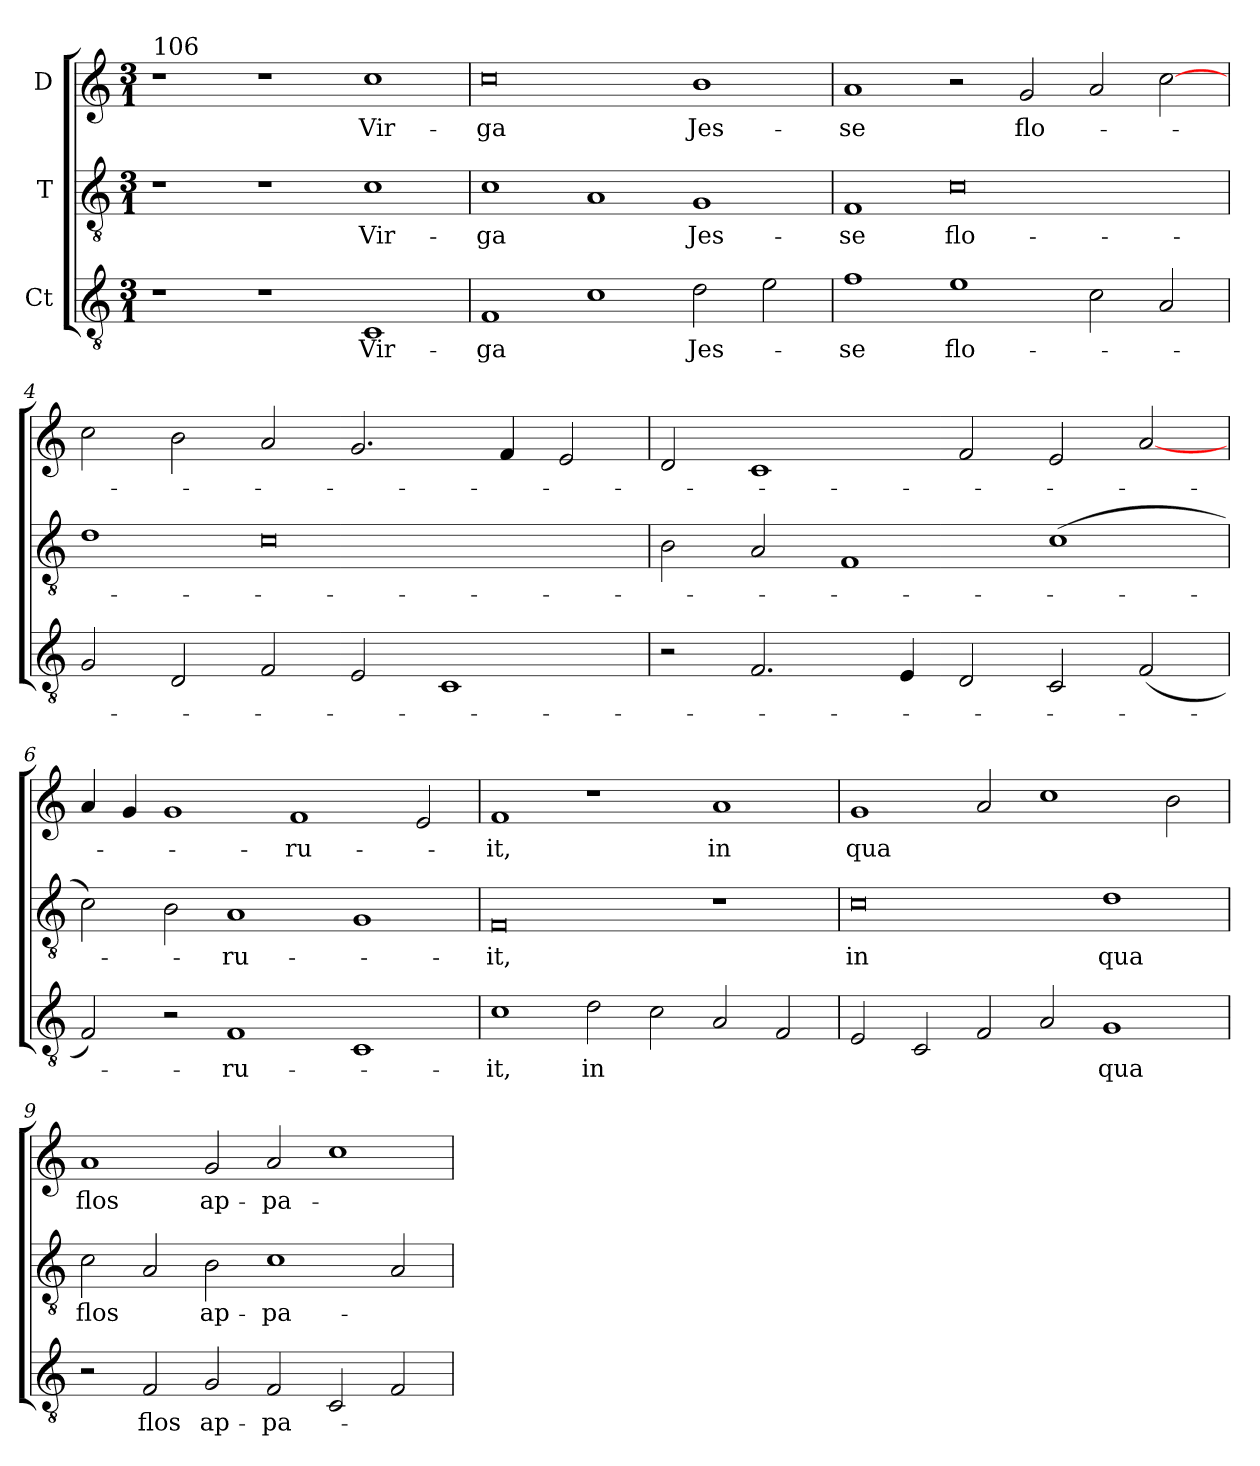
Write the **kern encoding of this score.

**kern	**text	**kern	**text	**kern	**text
*part3	*part3	*part2	*part2	*part1	*part1
*staff3	*staff3	*staff2	*staff2	*staff1	*staff1
*I"Ct	*	*I"T	*	*I"D	*
!!LO:PB:g=z
*clefGv2	*	*clefGv2	*	*clefG2	*
*ITrd7c12	*	*ITrd7c12	*	*	*
*k[]	*	*k[]	*	*k[]	*
*C:	*	*C:	*	*C:	*
*M3/1	*	*M3/1	*	*M3/1	*
=1	=1	=1	=1	=1	=1
!	!	!	!	!LO:TX:a:t=106	!
1r	.	1r	.	1r	.
1r	.	1r	.	1r	.
!	!LO:LY:b:color=#000000	!	!	!	!
!	!	!	!LO:LY:b:color=#000000	!	!
!	!	!	!	!	!LO:LY:b:color=#000000
1CCi/	Vir-	1Ci\	Vir-	1cci\	Vir-
=2	=2	=2	=2	=2	=2
!	!LO:LY:b:color=#000000	!	!	!	!
!	!	!	!LO:LY:b:color=#000000	!	!
!	!	!	!	!	!LO:LY:b:color=#000000
1FFi/	-ga	1Ci\	-ga	0cci\	-ga
1Ci\	.	1AAi/	.	.	.
!	!LO:LY:b:color=#000000	!	!	!	!
!	!	!	!LO:LY:b:color=#000000	!	!
!	!	!	!	!	!LO:LY:b:color=#000000
2Di\	Jes-	1GGi/	Jes-	1bi/	Jes-
2Ei\	.	.	.	.	.
=3	=3	=3	=3	=3	=3
!	!LO:LY:b:color=#000000	!	!	!	!
!	!	!	!LO:LY:b:color=#000000	!	!
!	!	!	!	!	!LO:LY:b:color=#000000
1Fi\	-se	1FFi/	-se	1ai/	-se
!	!LO:LY:b:color=#000000	!	!	!	!
!	!	!	!LO:LY:b:color=#000000	!	!
1Ei\	flo-	0Ci\	flo-	2r	.
!	!	!	!	!	!LO:LY:b:color=#000000
.	.	.	.	2gi/	flo-
2Ci\	.	.	.	2ai/	.
2AAi/	.	.	.	[2cci\	.
=4	=4	=4	=4	=4	=4
2GGi/	.	1Di\	.	2cci\	.
2DDi/	.	.	.	2bi\	.
2FFi/	.	0Ci\	.	2ai/	.
2EEi/	.	.	.	2.gi/	.
1CCi/	.	.	.	.	.
.	.	.	.	4fi/	.
.	.	.	.	2ei/	.
!!LO:LB:g=z
=5	=5	=5	=5	=5	=5
2r	.	2BBi\	.	2di/	.
2.FFi/	.	2AAi/	.	1ci/	.
.	.	1FFi/	.	.	.
4EEi/	.	.	.	.	.
2DDi/	.	.	.	2fi/	.
2CCi/	.	(1Ci\	.	2ei/	.
(2FFi/	.	.	.	[2ai/	.
=6	=6	=6	=6	=6	=6
2FFi/)	.	2Ci\)	.	4ai/	.
.	.	.	.	4gi/	.
2r	.	2BBi\	.	1gi/	.
!	!LO:LY:b:color=#000000	!	!	!	!
!	!	!	!LO:LY:b:color=#000000	!	!
1FFi/	-ru-	1AAi/	-ru-	.	.
!	!	!	!	!	!LO:LY:b:color=#000000
.	.	.	.	1fi/	-ru-
1CCi/	.	1GGi/	.	.	.
.	.	.	.	2ei/	.
=7	=7	=7	=7	=7	=7
!	!LO:LY:b:color=#000000	!	!	!	!
!	!	!	!LO:LY:b:color=#000000	!	!
!	!	!	!	!	!LO:LY:b:color=#000000
1Ci\	-it,	0FFi/	-it,	1fi/	-it,
!	!LO:LY:b:color=#000000	!	!	!	!
2Di\	in	.	.	1r	.
2Ci\	.	.	.	.	.
!	!	!	!	!	!LO:LY:b:color=#000000
2AAi/	.	1r	.	1ai/	in
2FFi/	.	.	.	.	.
=8	=8	=8	=8	=8	=8
!	!	!	!LO:LY:b:color=#000000	!	!
!	!	!	!	!	!LO:LY:b:color=#000000
2EEi/	.	0Ci\	in	1gi/	qua
2CCi/	.	.	.	.	.
2FFi/	.	.	.	2ai/	.
2AAi/	.	.	.	1cci\	.
!	!LO:LY:b:color=#000000	!	!	!	!
!	!	!	!LO:LY:b:color=#000000	!	!
1GGi/	qua	1Di\	qua	.	.
.	.	.	.	2bi\	.
!!LO:LB:g=z
=9	=9	=9	=9	=9	=9
!	!	!	!LO:LY:b:color=#000000	!	!
!	!	!	!	!	!LO:LY:b:color=#000000
2r	.	2Ci\	flos	1ai/	flos
!	!LO:LY:b:color=#000000	!	!	!	!
2FFi/	flos	2AAi/	.	.	.
!	!LO:LY:b:color=#000000	!	!	!	!
!	!	!	!LO:LY:b:color=#000000	!	!
!	!	!	!	!	!LO:LY:b:color=#000000
2GGi/	ap-	2BBi\	ap-	2gi/	ap-
!	!LO:LY:b:color=#000000	!	!	!	!
!	!	!	!LO:LY:b:color=#000000	!	!
!	!	!	!	!	!LO:LY:b:color=#000000
2FFi/	-pa-	1Ci\	-pa-	2ai/	-pa-
2CCi/	.	.	.	1cci\	.
2FFi/	.	2AAi/	.	.	.
=	=	=	=	=	=
*-	*-	*-	*-	*-	*-
